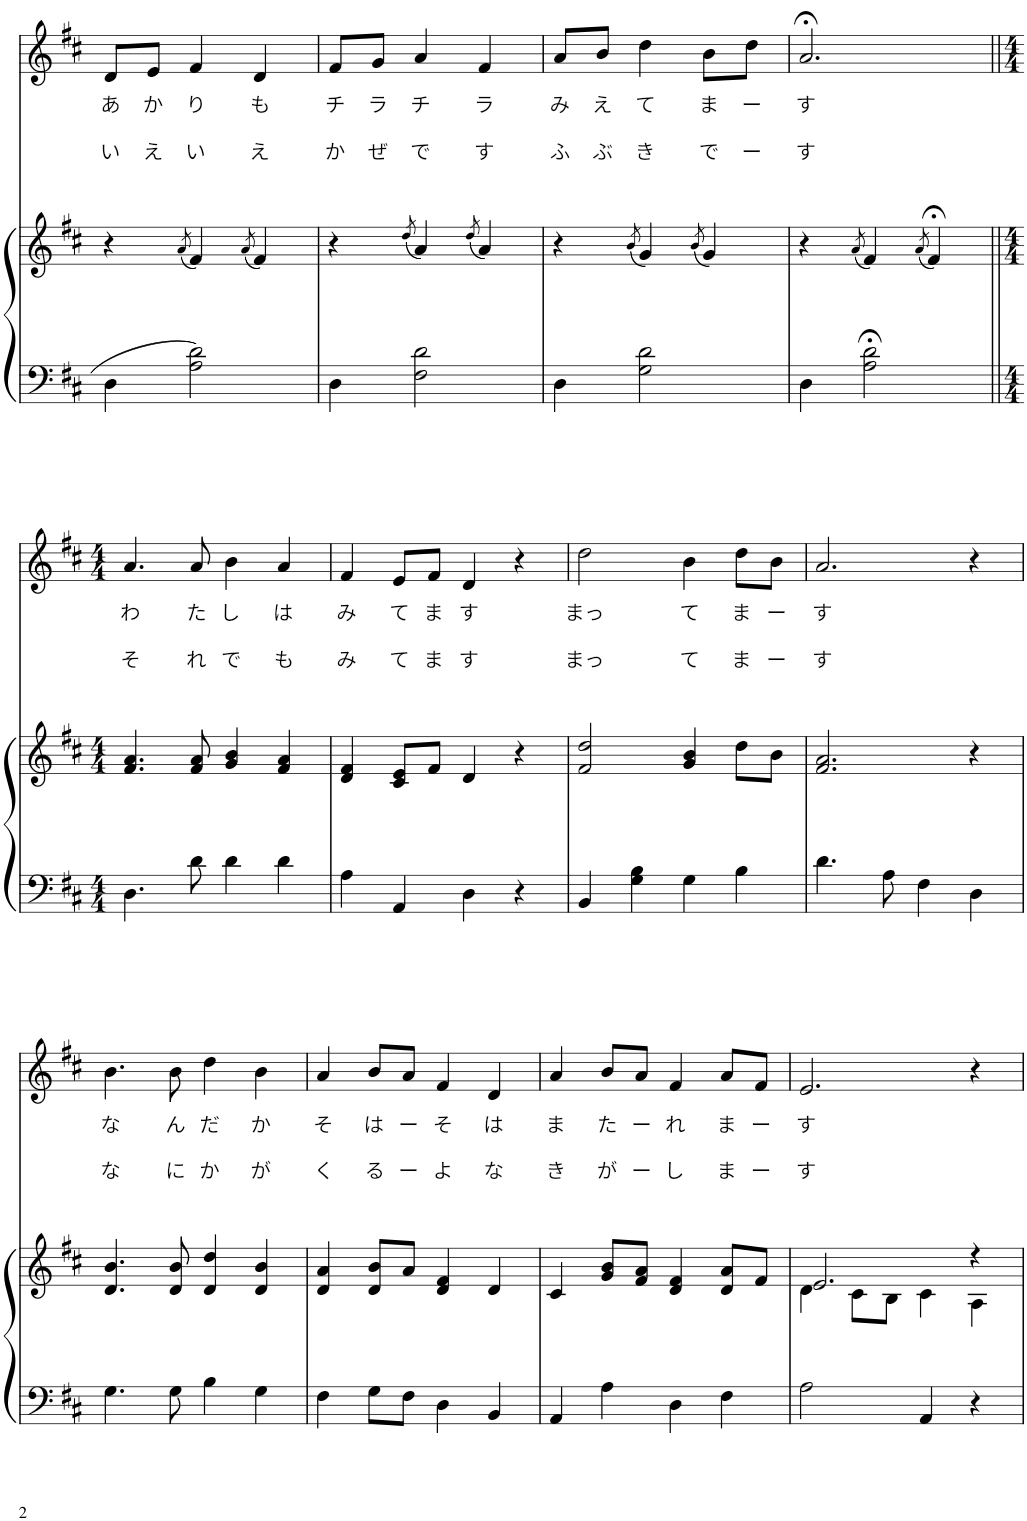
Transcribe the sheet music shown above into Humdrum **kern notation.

**kern	**kern	**kern	**text	**text
*part2	*part2	*part1	*part1	*part1
*staff3	*staff2	*staff1	*staff1	*staff1
*I"ピアノ	*	*I"Piano	*	*
!!LO:PB:g=z
*clefF4	*clefG2	*clefG2	*	*
*k[f#c#]	*k[f#c#]	*k[f#c#]	*	*
*M3/4	*M3/4	*M3/4	*	*
=15	=15	=15	=15	=15
!	!	!	!LO:LY:b	!LO:LY:b
4D\	4r	8d/L	あ	い
!	!	!	!LO:LY:b	!LO:LY:b
.	.	8e/J	か	え
.	(8qa/	.	.	.
!	!	!	!LO:LY:b	!LO:LY:b
2A\ 2d\	4f#/)	4f#/	り	い
.	(8qa/	.	.	.
!	!	!	!LO:LY:b	!LO:LY:b
.	4f#/)	4d/	も	え
=16	=16	=16	=16	=16
!	!	!	!LO:LY:b	!LO:LY:b
4D\	4r	8f#/L	チ	か
!	!	!	!LO:LY:b	!LO:LY:b
.	.	8g/J	ラ	ぜ
.	(8qdd/	.	.	.
!	!	!	!LO:LY:b	!LO:LY:b
2F#\ 2d\	4a/)	4a/	チ	で
.	(8qdd/	.	.	.
!	!	!	!LO:LY:b	!LO:LY:b
.	4a/)	4f#/	ラ	す
=17	=17	=17	=17	=17
!	!	!	!LO:LY:b	!LO:LY:b
4D\	4r	8a/L	み	ふ
!	!	!	!LO:LY:b	!LO:LY:b
.	.	8b/J	え	ぶ
.	(8qb/	.	.	.
!	!	!	!LO:LY:b	!LO:LY:b
2G\ 2d\	4g/)	4dd\	て	き
.	(8qb/	.	.	.
!	!	!	!LO:LY:b	!LO:LY:b
.	4g/)	8b\L	ま	で
!	!	!	!LO:LY:b	!LO:LY:b
.	.	8dd\J	ー	ー
=18	=18	=18	=18	=18
!	!	!	!LO:LY:b	!LO:LY:b
4D\	4r	2.a;</	す	す
.	(8qa/	.	.	.
2A\;< 2d\;<	4f#/)	.	.	.
.	(8qa/	.	.	.
.	4f#;</)	.	.	.
!!LO:LB:g=z
=19||	=19||	=19||	=19||	=19||
*M4/4	*M4/4	*M4/4	*	*
!	!	!	!LO:LY:b	!LO:LY:b
4.D\	4.f#/ 4.a/	4.a/	わ	そ
!	!	!	!LO:LY:b	!LO:LY:b
8d\	8f#/ 8a/	8a/	た	れ
!	!	!	!LO:LY:b	!LO:LY:b
4d\	4g/ 4b/	4b\	し	で
!	!	!	!LO:LY:b	!LO:LY:b
4d\	4f#/ 4a/	4a/	は	も
=20	=20	=20	=20	=20
!	!	!	!LO:LY:b	!LO:LY:b
4A\	4d/ 4f#/	4f#/	み	み
!	!	!	!LO:LY:b	!LO:LY:b
4AA/	8c#/ 8e/L	8e/L	て	て
!	!	!	!LO:LY:b	!LO:LY:b
.	8f#/J	8f#/J	ま	ま
!	!	!	!LO:LY:b	!LO:LY:b
4D\	4d/	4d/	す	す
4r	4r	4r	.	.
=21	=21	=21	=21	=21
!	!	!	!LO:LY:b	!LO:LY:b
4BB/	2f#/ 2dd/	2dd\	まっ	まっ
4G\ 4B\	.	.	.	.
!	!	!	!LO:LY:b	!LO:LY:b
4G\	4g/ 4b/	4b\	て	て
!	!	!	!LO:LY:b	!LO:LY:b
4B\	8dd\L	8dd\L	ま	ま
!	!	!	!LO:LY:b	!LO:LY:b
.	8b\J	8b\J	ー	ー
=22	=22	=22	=22	=22
!	!	!	!LO:LY:b	!LO:LY:b
4.d\	2.f#/ 2.a/	2.a/	す	す
8A\	.	.	.	.
4F#\	.	.	.	.
4D\	4r	4r	.	.
!!LO:LB:g=z
=23	=23	=23	=23	=23
!	!	!	!LO:LY:b	!LO:LY:b
4.G\	4.d/ 4.b/	4.b\	な	な
!	!	!	!LO:LY:b	!LO:LY:b
8G\	8d/ 8b/	8b\	ん	に
!	!	!	!LO:LY:b	!LO:LY:b
4B\	4d/ 4dd/	4dd\	だ	か
!	!	!	!LO:LY:b	!LO:LY:b
4G\	4d/ 4b/	4b\	か	が
=24	=24	=24	=24	=24
!	!	!	!LO:LY:b	!LO:LY:b
4F#\	4d/ 4a/	4a/	そ	く
!	!	!	!LO:LY:b	!LO:LY:b
8G\L	8d/ 8b/L	8b/L	は	る
!	!	!	!LO:LY:b	!LO:LY:b
8F#\J	8a/J	8a/J	ー	ー
!	!	!	!LO:LY:b	!LO:LY:b
4D\	4d/ 4f#/	4f#/	そ	よ
!	!	!	!LO:LY:b	!LO:LY:b
4BB/	4d/	4d/	は	な
=25	=25	=25	=25	=25
!	!	!	!LO:LY:b	!LO:LY:b
4AA/	4c#/	4a/	ま	き
!	!	!	!LO:LY:b	!LO:LY:b
4A\	8g/ 8b/L	8b/L	た	が
!	!	!	!LO:LY:b	!LO:LY:b
.	8f#/ 8a/J	8a/J	ー	ー
!	!	!	!LO:LY:b	!LO:LY:b
4D\	4d/ 4f#/	4f#/	れ	し
!	!	!	!LO:LY:b	!LO:LY:b
4F#\	8d/ 8a/L	8a/L	ま	ま
!	!	!	!LO:LY:b	!LO:LY:b
.	8f#/J	8f#/J	ー	ー
=26	=26	=26	=26	=26
*	*^	*	*	*
!	!	!	!	!LO:LY:b	!LO:LY:b
2A\	2.e/	4d\	2.e/	す	す
.	.	8c#\L	.	.	.
.	.	8B\J	.	.	.
4AA/	.	4c#\	.	.	.
4r	4r	4A\	4r	.	.
*	*v	*v	*	*	*
=	=	=	=	=
*-	*-	*-	*-	*-
